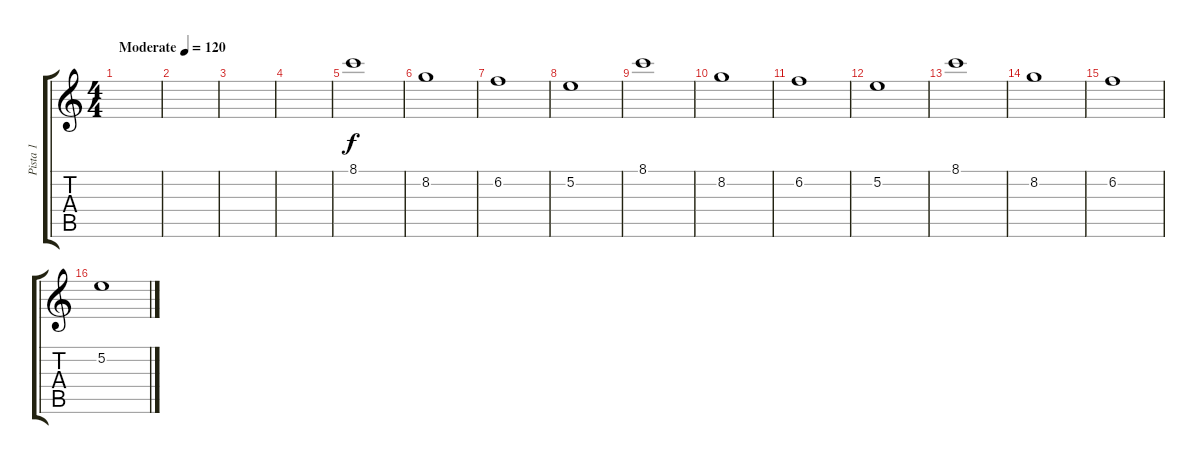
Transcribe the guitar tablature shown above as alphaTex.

\track ("Pista 1" "Pista 1") {instrument overdrivenguitar}
\staff {score tabs}
\tuning (E4 B3 G3 D3 A2 E2) {hide}
\ts (4 4)
\tempo (120 "Moderate")
\clef g2
\ks c
|
|
|
|
8.1.1 |
8.2.1 |
6.2.1 |
5.2.1 |
8.1.1 |
8.2.1 |
6.2.1 |
5.2.1 |
8.1.1 |
8.2.1 |
6.2.1 |
5.2.1
